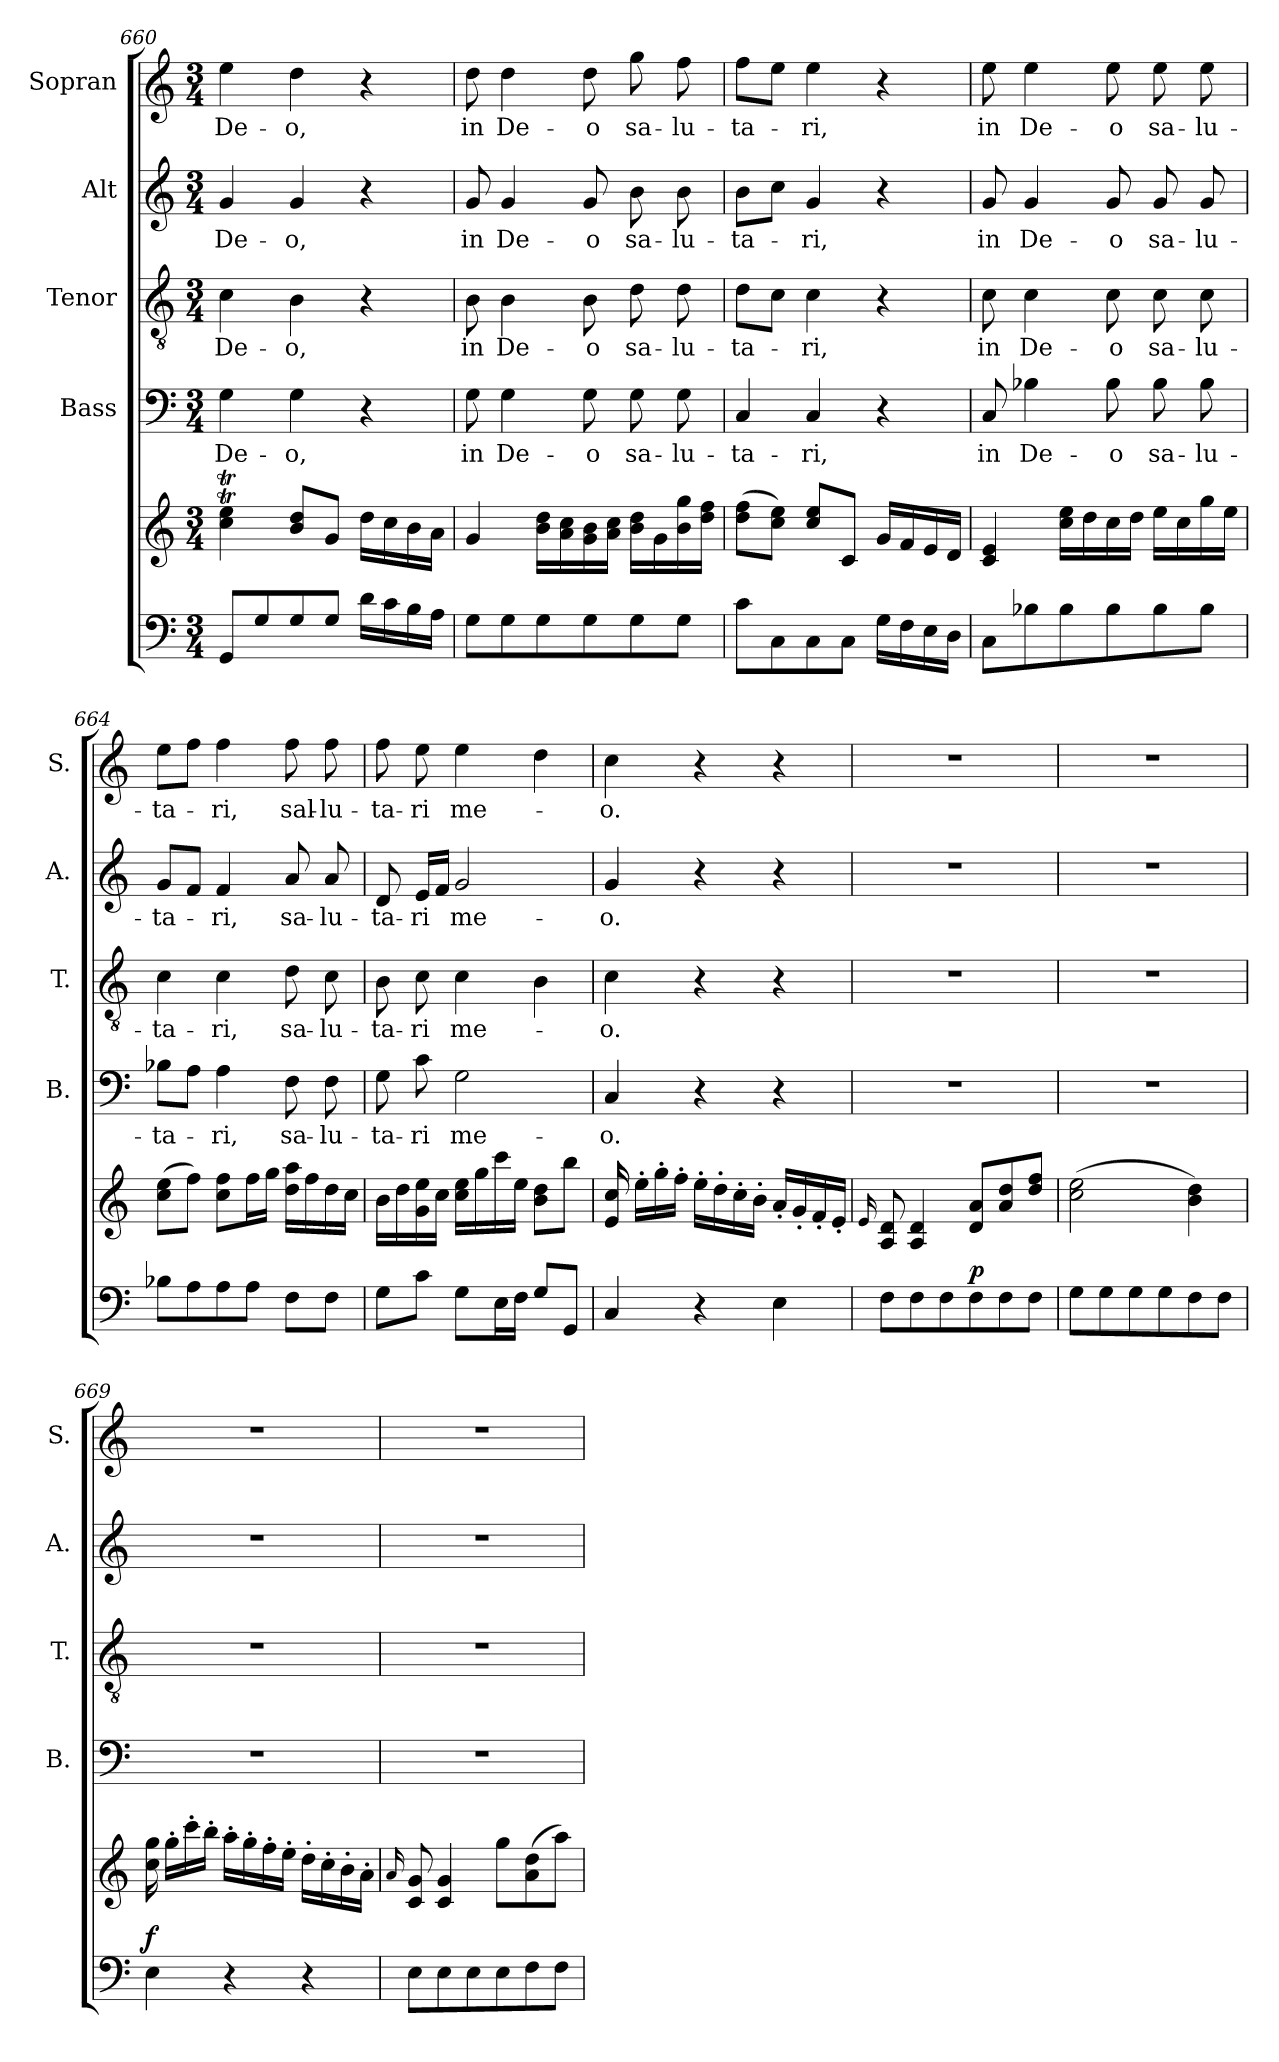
**kern	**kern	**dynam	**kern	**text	**kern	**text	**kern	**text	**kern	**text
*part5	*part5	*part5	*part4	*part4	*part3	*part3	*part2	*part2	*part1	*part1
*staff6	*staff5	*staff5/6	*staff4	*staff4	*staff3	*staff3	*staff2	*staff2	*staff1	*staff1
*	*	*	*I"Bass	*	*I"Tenor	*	*I"Alt	*	*I"Sopran	*
*	*	*	*I'B.	*	*I'T.	*	*I'A.	*	*I'S.	*
*clefF4	*clefG2	*	*clefF4	*	*clefGv2	*	*clefG2	*	*clefG2	*
*k[]	*k[]	*	*k[]	*	*k[]	*	*k[]	*	*k[]	*
*C:	*C:	*	*C:	*	*C:	*	*C:	*	*C:	*
*M3/4	*M3/4	*	*M3/4	*	*M3/4	*	*M3/4	*	*M3/4	*
=660	=660	=660	=660	=660	=660	=660	=660	=660	=660	=660
!	!	!	!	!LO:LY:b	!	!LO:LY:b	!	!LO:LY:b	!	!LO:LY:b
8GG/L	4cc\T 4ee\T	.	4G\	De-	4c\	De-	4g/	De-	4ee\	De-
8G/	.	.	.	.	.	.	.	.	.	.
!	!	!	!	!LO:LY:b	!	!LO:LY:b	!	!LO:LY:b	!	!LO:LY:b
8G/	8b/ 8dd/L	.	4G\	-o,	4B\	-o,	4g/	-o,	4dd\	-o,
8G/J	8g/J	.	.	.	.	.	.	.	.	.
16d\LL	16dd\LL	.	4r	.	4r	.	4r	.	4r	.
16c\	16cc\	.	.	.	.	.	.	.	.	.
16B\	16b\	.	.	.	.	.	.	.	.	.
16A\JJ	16a\JJ	.	.	.	.	.	.	.	.	.
=661	=661	=661	=661	=661	=661	=661	=661	=661	=661	=661
!	!	!	!	!LO:LY:b	!	!LO:LY:b	!	!LO:LY:b	!	!LO:LY:b
8G\L	4g/	.	8G\	in	8B\	in	8g/	in	8dd\	in
!	!	!	!	!LO:LY:b	!	!LO:LY:b	!	!LO:LY:b	!	!LO:LY:b
8G\	.	.	4G\	De-	4B\	De-	4g/	De-	4dd\	De-
8G\	16b\ 16dd\LL	.	.	.	.	.	.	.	.	.
.	16a\ 16cc\	.	.	.	.	.	.	.	.	.
!	!	!	!	!LO:LY:b	!	!LO:LY:b	!	!LO:LY:b	!	!LO:LY:b
8G\	16g\ 16b\	.	8G\	-o	8B\	-o	8g/	-o	8dd\	-o
.	16a\ 16cc\JJ	.	.	.	.	.	.	.	.	.
!	!	!	!	!LO:LY:b	!	!LO:LY:b	!	!LO:LY:b	!	!LO:LY:b
8G\	16b\ 16dd\LL	.	8G\	sa-	8d\	sa-	8b\	sa-	8gg\	sa-
.	16g\	.	.	.	.	.	.	.	.	.
!	!	!	!	!LO:LY:b	!	!LO:LY:b	!	!LO:LY:b	!	!LO:LY:b
8G\J	16b\ 16gg\	.	8G\	-lu-	8d\	-lu-	8b\	-lu-	8ff\	-lu-
.	16dd\ 16ff\JJ	.	.	.	.	.	.	.	.	.
=662	=662	=662	=662	=662	=662	=662	=662	=662	=662	=662
!	!	!	!	!LO:LY:b	!	!LO:LY:b	!	!LO:LY:b	!	!LO:LY:b
8c\L	(>8dd\ 8ff\L	.	4C/	-ta-	8d\L	-ta-	8b\L	-ta-	8ff\L	-ta-
8C\	8cc\ 8ee\J)	.	.	.	8c\J	.	8cc\J	.	8ee\J	.
!	!	!	!	!LO:LY:b	!	!LO:LY:b	!	!LO:LY:b	!	!LO:LY:b
8C\	8cc/ 8ee/L	.	4C/	-ri,	4c\	-ri,	4g/	-ri,	4ee\	-ri,
8C\J	8c/J	.	.	.	.	.	.	.	.	.
16G\LL	16g/LL	.	4r	.	4r	.	4r	.	4r	.
16F\	16f/	.	.	.	.	.	.	.	.	.
16E\	16e/	.	.	.	.	.	.	.	.	.
16D\JJ	16d/JJ	.	.	.	.	.	.	.	.	.
!!LO:LB:g=z
=663	=663	=663	=663	=663	=663	=663	=663	=663	=663	=663
!	!	!	!	!LO:LY:b	!	!LO:LY:b	!	!LO:LY:b	!	!LO:LY:b
8C\L	4c/ 4e/	.	8C/	in	8c\	in	8g/	in	8ee\	in
!	!	!	!	!LO:LY:b	!	!LO:LY:b	!	!LO:LY:b	!	!LO:LY:b
8B-X\	.	.	4B-X\	De-	4c\	De-	4g/	De-	4ee\	De-
8B-\	16cc\ 16ee\LL	.	.	.	.	.	.	.	.	.
.	16dd\	.	.	.	.	.	.	.	.	.
!	!	!	!	!LO:LY:b	!	!LO:LY:b	!	!LO:LY:b	!	!LO:LY:b
8B-\	16cc\	.	8B-\	-o	8c\	-o	8g/	-o	8ee\	-o
.	16dd\JJ	.	.	.	.	.	.	.	.	.
!	!	!	!	!LO:LY:b	!	!LO:LY:b	!	!LO:LY:b	!	!LO:LY:b
8B-\	16ee\LL	.	8B-\	sa-	8c\	sa-	8g/	sa-	8ee\	sa-
.	16cc\	.	.	.	.	.	.	.	.	.
!	!	!	!	!LO:LY:b	!	!LO:LY:b	!	!LO:LY:b	!	!LO:LY:b
8B-\J	16gg\	.	8B-\	-lu-	8c\	-lu-	8g/	-lu-	8ee\	-lu-
.	16ee\JJ	.	.	.	.	.	.	.	.	.
=664	=664	=664	=664	=664	=664	=664	=664	=664	=664	=664
!	!	!	!	!LO:LY:b	!	!LO:LY:b	!	!LO:LY:b	!	!LO:LY:b
8B-X\L	(>8cc\ 8ee\L	.	8B-X\L	-ta-	4c\	-ta-	8g/L	-ta-	8ee\L	-ta-
8A\	8ff\J)	.	8A\J	.	.	.	8f/J	.	8ff\J	.
!	!	!	!	!LO:LY:b	!	!LO:LY:b	!	!LO:LY:b	!	!LO:LY:b
8A\	8cc\ 8ff\L	.	4A\	-ri,	4c\	-ri,	4f/	-ri,	4ff\	-ri,
8A\J	16ff\L	.	.	.	.	.	.	.	.	.
.	16gg\JJ	.	.	.	.	.	.	.	.	.
!	!	!	!	!LO:LY:b	!	!LO:LY:b	!	!LO:LY:b	!	!LO:LY:b
8F\L	16dd\ 16aa\LL	.	8F\	sa-	8d\	sa-	8a/	sa-	8ff\	sal-
.	16ff\	.	.	.	.	.	.	.	.	.
!	!	!	!	!LO:LY:b	!	!LO:LY:b	!	!LO:LY:b	!	!LO:LY:b
8F\J	16dd\	.	8F\	-lu-	8c\	-lu-	8a/	-lu-	8ff\	-lu-
.	16cc\JJ	.	.	.	.	.	.	.	.	.
=665	=665	=665	=665	=665	=665	=665	=665	=665	=665	=665
!	!	!	!	!LO:LY:b	!	!LO:LY:b	!	!LO:LY:b	!	!LO:LY:b
8G\L	16b\LL	.	8G\	-ta-	8B\	-ta-	8d/	-ta-	8ff\	-ta-
.	16dd\	.	.	.	.	.	.	.	.	.
!	!	!	!	!LO:LY:b	!	!LO:LY:b	!	!LO:LY:b	!	!LO:LY:b
8c\J	16g\ 16ee\	.	8c\	-ri	8c\	-ri	16e/LL	-ri	8ee\	-ri
.	16cc\JJ	.	.	.	.	.	16f/JJ	.	.	.
!	!	!	!	!LO:LY:b	!	!LO:LY:b	!	!LO:LY:b	!	!LO:LY:b
8G\L	16cc\ 16ee\LL	.	2G\	me-	4c\	me-	2g/	me-	4ee\	me-
.	16gg\	.	.	.	.	.	.	.	.	.
16E\L	16ccc\	.	.	.	.	.	.	.	.	.
16F\JJ	16ee\JJ	.	.	.	.	.	.	.	.	.
8G/L	8b\ 8dd\L	.	.	.	4B\	.	.	.	4dd\	.
8GG/J	8bb\J	.	.	.	.	.	.	.	.	.
=666	=666	=666	=666	=666	=666	=666	=666	=666	=666	=666
!	!	!	!	!LO:LY:b	!	!LO:LY:b	!	!LO:LY:b	!	!LO:LY:b
4C/	16e/ 16cc/	.	4C/	-o.	4c\	-o.	4g/	-o.	4cc\	-o.
.	16ee'>\LL	.	.	.	.	.	.	.	.	.
.	16gg'>\	.	.	.	.	.	.	.	.	.
.	16ff'>\JJ	.	.	.	.	.	.	.	.	.
4r	16ee'>\LL	.	4r	.	4r	.	4r	.	4r	.
.	16dd'>\	.	.	.	.	.	.	.	.	.
.	16cc'>\	.	.	.	.	.	.	.	.	.
.	16b'>\JJ	.	.	.	.	.	.	.	.	.
4E\	16a'</LL	.	4r	.	4r	.	4r	.	4r	.
.	16g'</	.	.	.	.	.	.	.	.	.
.	16f'</	.	.	.	.	.	.	.	.	.
.	16e'</JJ	.	.	.	.	.	.	.	.	.
=667	=667	=667	=667	=667	=667	=667	=667	=667	=667	=667
.	16qqe/	.	.	.	.	.	.	.	.	.
8F\L	8A/ 8d/	.	2.r	.	2.r	.	2.r	.	2.r	.
8F\	4A/ 4d/	.	.	.	.	.	.	.	.	.
8F\	.	.	.	.	.	.	.	.	.	.
!	!	!LO:DY:a=2	!	!	!	!	!	!	!	!
8F\	8d/ 8a/L	p	.	.	.	.	.	.	.	.
8F\	8a/ 8dd/	.	.	.	.	.	.	.	.	.
8F\J	8dd/ 8ff/J	.	.	.	.	.	.	.	.	.
!!LO:PB:g=z
=668	=668	=668	=668	=668	=668	=668	=668	=668	=668	=668
8G\L	(>2cc\ 2ee\	.	2.r	.	2.r	.	2.r	.	2.r	.
8G\	.	.	.	.	.	.	.	.	.	.
8G\	.	.	.	.	.	.	.	.	.	.
8G\	.	.	.	.	.	.	.	.	.	.
8F\	4b\ 4dd\)	.	.	.	.	.	.	.	.	.
8F\J	.	.	.	.	.	.	.	.	.	.
=669	=669	=669	=669	=669	=669	=669	=669	=669	=669	=669
!	!	!LO:DY:a=2	!	!	!	!	!	!	!	!
4E\	16cc\ 16gg\	f	2.r	.	2.r	.	2.r	.	2.r	.
.	16gg'>\LL	.	.	.	.	.	.	.	.	.
.	16ccc'>\	.	.	.	.	.	.	.	.	.
.	16bb'>\JJ	.	.	.	.	.	.	.	.	.
4r	16aa'>\LL	.	.	.	.	.	.	.	.	.
.	16gg'>\	.	.	.	.	.	.	.	.	.
.	16ff'>\	.	.	.	.	.	.	.	.	.
.	16ee'>\JJ	.	.	.	.	.	.	.	.	.
4r	16dd'>\LL	.	.	.	.	.	.	.	.	.
.	16cc'>\	.	.	.	.	.	.	.	.	.
.	16b'>\	.	.	.	.	.	.	.	.	.
.	16a'>\JJ	.	.	.	.	.	.	.	.	.
=670	=670	=670	=670	=670	=670	=670	=670	=670	=670	=670
.	16qqa/	.	.	.	.	.	.	.	.	.
8E\L	8c/ 8g/	.	2.r	.	2.r	.	2.r	.	2.r	.
8E\	4c/ 4g/	.	.	.	.	.	.	.	.	.
8E\	.	.	.	.	.	.	.	.	.	.
8E\	8gg\L	.	.	.	.	.	.	.	.	.
8F\	(>8a\ 8dd\	.	.	.	.	.	.	.	.	.
8F\J	8aa\J)	.	.	.	.	.	.	.	.	.
=	=	=	=	=	=	=	=	=	=	=
*-	*-	*-	*-	*-	*-	*-	*-	*-	*-	*-
